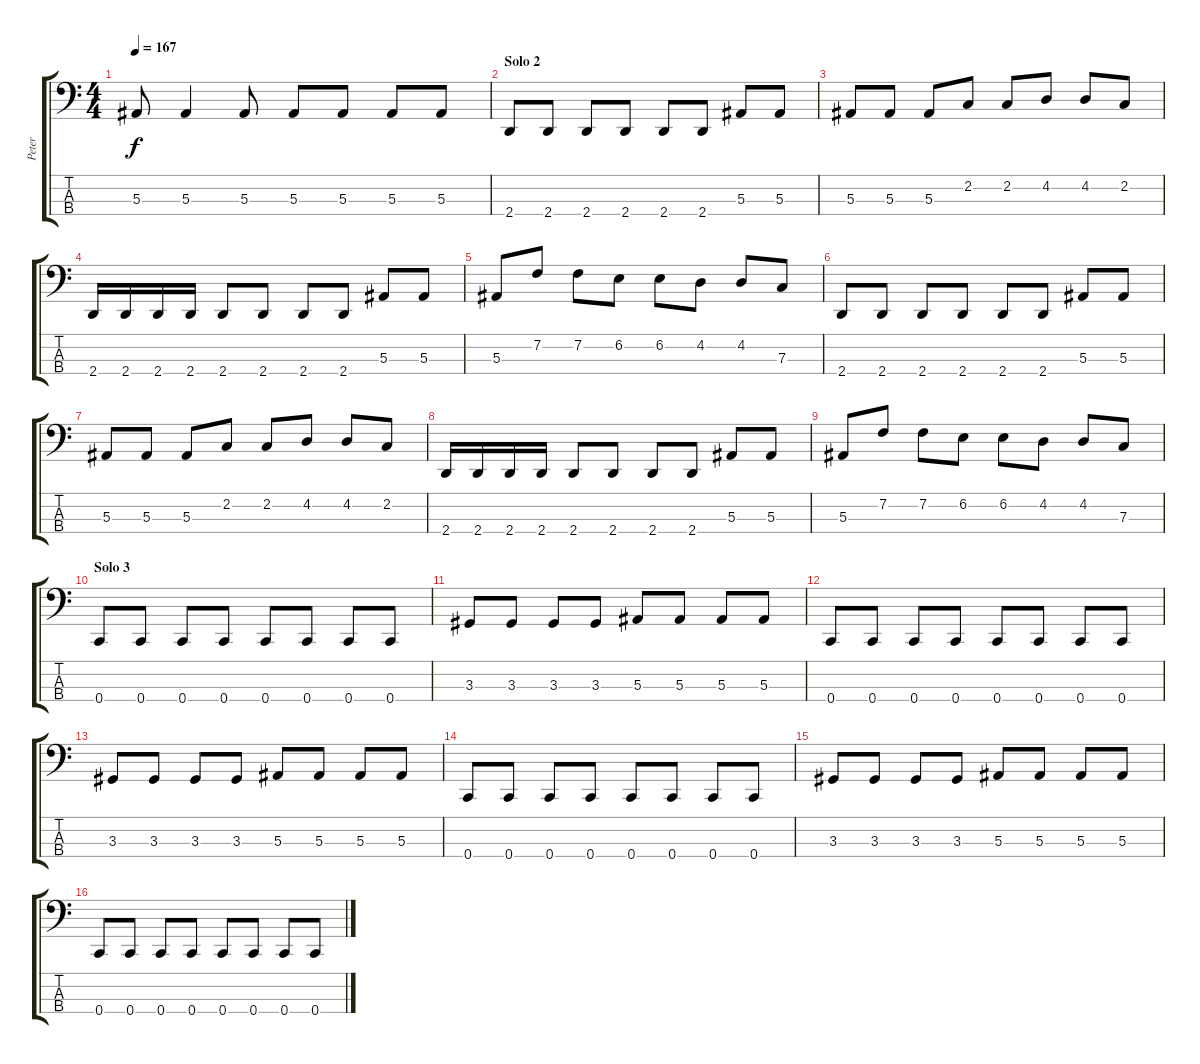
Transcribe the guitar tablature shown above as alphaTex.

\track ("Peter" "Peter") {instrument slapbass1}
\staff {score tabs}
\tuning (Eb2 Bb1 F1 C1) {hide}
\ts (4 4)
\tempo 167
\clef f4
\ks c
5.3.8{dy f} 5.3.4 5.3.8 5.3.8 5.3.8 5.3.8 5.3.8 |
\section ("" "Solo 2")
2.4.8 2.4.8 2.4.8 2.4.8 2.4.8 2.4.8 5.3.8 5.3.8 |
5.3.8 5.3.8 5.3.8 2.2.8 2.2.8 4.2.8 4.2.8 2.2.8 |
2.4.16 2.4.16 2.4.16 2.4.16 2.4.8 2.4.8 2.4.8 2.4.8 5.3.8 5.3.8 |
5.3.8 7.2.8 7.2.8 6.2.8 6.2.8 4.2.8 4.2.8 7.3.8 |
2.4.8 2.4.8 2.4.8 2.4.8 2.4.8 2.4.8 5.3.8 5.3.8 |
5.3.8 5.3.8 5.3.8 2.2.8 2.2.8 4.2.8 4.2.8 2.2.8 |
2.4.16 2.4.16 2.4.16 2.4.16 2.4.8 2.4.8 2.4.8 2.4.8 5.3.8 5.3.8 |
5.3.8 7.2.8 7.2.8 6.2.8 6.2.8 4.2.8 4.2.8 7.3.8 |
\section ("" "Solo 3")
0.4.8 0.4.8 0.4.8 0.4.8 0.4.8 0.4.8 0.4.8 0.4.8 |
3.3.8 3.3.8 3.3.8 3.3.8 5.3.8 5.3.8 5.3.8 5.3.8 |
0.4.8 0.4.8 0.4.8 0.4.8 0.4.8 0.4.8 0.4.8 0.4.8 |
3.3.8 3.3.8 3.3.8 3.3.8 5.3.8 5.3.8 5.3.8 5.3.8 |
0.4.8 0.4.8 0.4.8 0.4.8 0.4.8 0.4.8 0.4.8 0.4.8 |
3.3.8 3.3.8 3.3.8 3.3.8 5.3.8 5.3.8 5.3.8 5.3.8 |
0.4.8 0.4.8 0.4.8 0.4.8 0.4.8 0.4.8 0.4.8 0.4.8
